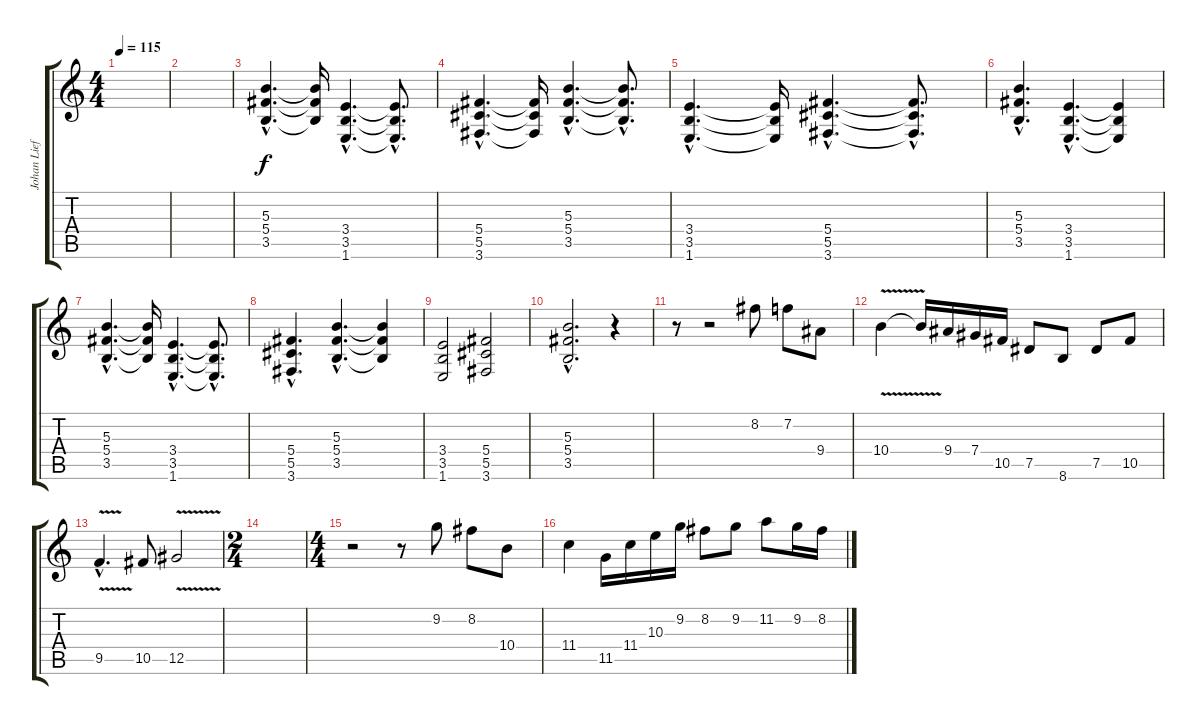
\track ("Johan Liefvendahl" "Johan Lief") {instrument overdrivenguitar}
\staff {score tabs}
\tuning (Eb4 Bb3 Gb3 Db3 Ab2 Eb2) {hide}
\ts (4 4)
\tempo 115
\clef g2
\ks c
|
|
(5.3{hac} 5.4{hac} 3.5{hac}).4{d} (5.3{t} 5.4{t} 3.5{t}).16 (3.4{hac} 3.5{hac} 1.6{hac}).4{d} (3.4{hac t} 3.5{hac t} 1.6{hac t}).8{d} |
(5.4{hac} 5.5{hac} 3.6{hac}).4{d} (5.4{t} 5.5{t} 3.6{t}).16 (5.3{hac} 5.4{hac} 3.5{hac}).4{d} (5.3{hac t} 5.4{hac t} 3.5{hac t}).8{d} |
(3.4{hac} 3.5{hac} 1.6{hac}).4{d} (3.4{t} 3.5{t} 1.6{t}).16 (5.4{hac} 5.5{hac} 3.6{hac}).4{d} (5.4{hac t} 5.5{hac t} 3.6{hac t}).8{d} |
(5.3{hac} 5.4{hac} 3.5{hac}).4{d} (3.4{hac} 3.5{hac} 1.6{hac}).4{d} (3.4{t} 3.5{t} 1.6{t}).4 |
(5.3{hac} 5.4{hac} 3.5{hac}).4{d} (5.3{t} 5.4{t} 3.5{t}).16 (3.4{hac} 3.5{hac} 1.6{hac}).4{d} (3.4{hac t} 3.5{hac t} 1.6{hac t}).8{d} |
(5.4{hac} 5.5{hac} 3.6{hac}).4{d} (5.3{hac} 5.4{hac} 3.5{hac}).4{d} (5.3{t} 5.4{t} 3.5{t}).4 |
(3.4 3.5 1.6).2 (5.4 5.5 3.6).2 |
(5.3{hac} 5.4{hac} 3.5{hac}).2{d} r.4 |
r.8{volume 15} r.2 8.2.8 7.2.8 9.4.8 |
10.4{v}.4 10.4{t}.16 9.4.16 7.4.16 10.5.16 7.5.8 8.6.8 7.5.8 10.5.8 |
9.5{v hac}.4{d} 10.5.8 12.5{v}.2 |
\ts (2 4)
|
\ts (4 4)
r.2 r.8 9.2.8 8.2.8 10.4.8 |
11.4.4 11.5.16 11.4.16 10.3.16 9.2.16 8.2.8 9.2.8 11.2.8 9.2.16 8.2.16
